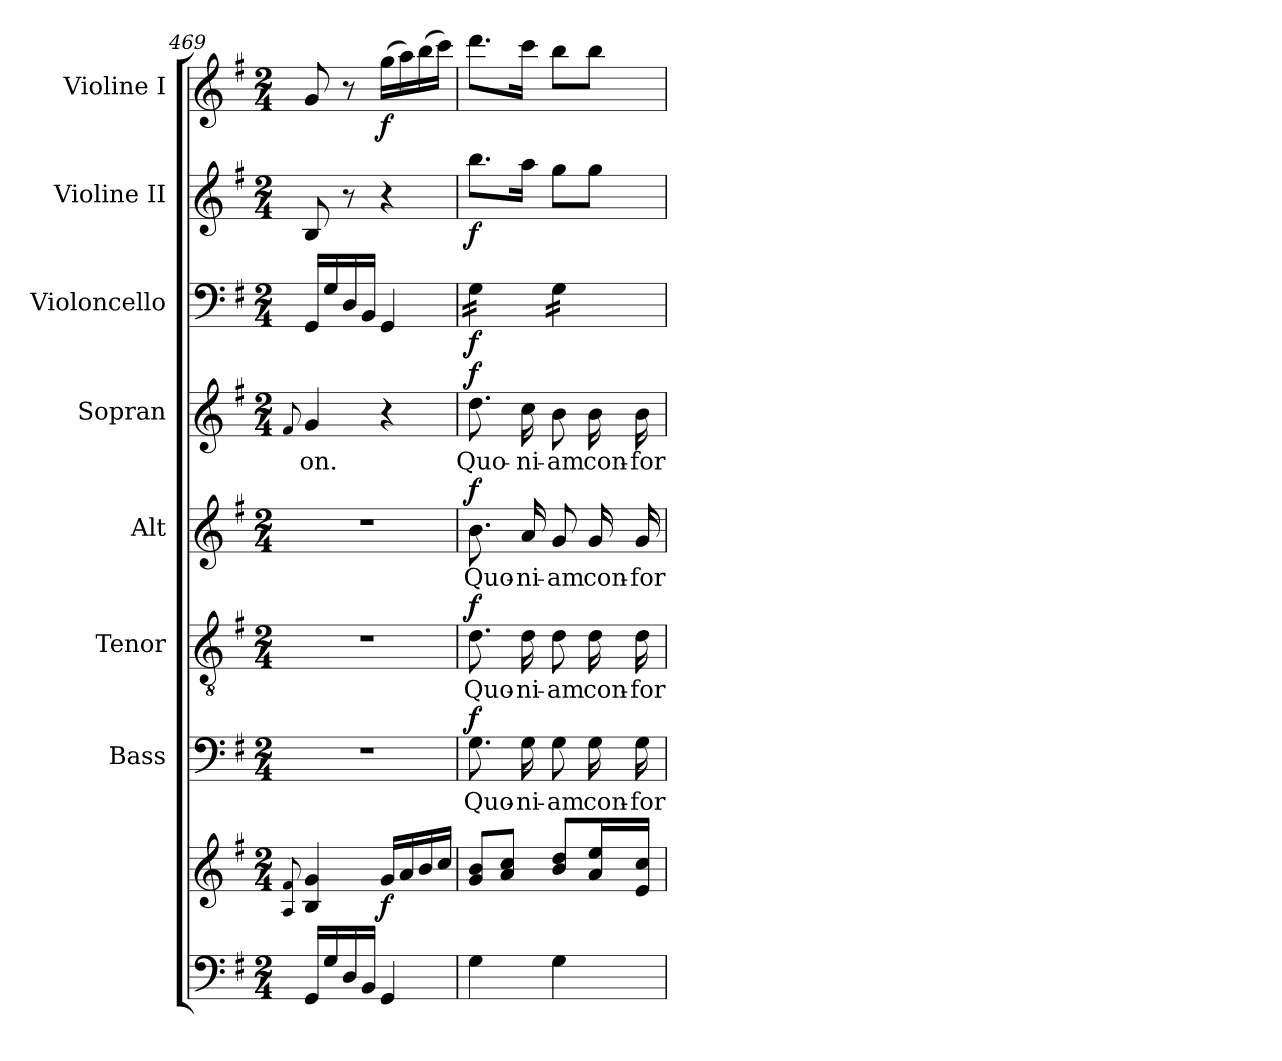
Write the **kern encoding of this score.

**kern	**kern	**dynam	**kern	**text	**dynam	**kern	**text	**dynam	**kern	**text	**dynam	**kern	**text	**dynam	**kern	**dynam	**kern	**dynam	**kern	**dynam
*part8	*part8	*part8	*part7	*part7	*part7	*part6	*part6	*part6	*part5	*part5	*part5	*part4	*part4	*part4	*part3	*part3	*part2	*part2	*part1	*part1
*staff9	*staff8	*staff8/9	*staff7	*staff7	*staff7	*staff6	*staff6	*staff6	*staff5	*staff5	*staff5	*staff4	*staff4	*staff4	*staff3	*staff3	*staff2	*staff2	*staff1	*staff1
*	*	*	*I"Bass	*	*	*I"Tenor	*	*	*I"Alt	*	*	*I"Sopran	*	*	*I"Violoncello	*	*I"Violine II	*	*I"Violine I	*
*	*	*	*I'B.	*	*	*I'T.	*	*	*I'A.	*	*	*I'S.	*	*	*I'Vc.	*	*I'Vl. II	*	*I'Vl. I	*
*clefF4	*clefG2	*	*clefF4	*	*	*clefGv2	*	*	*clefG2	*	*	*clefG2	*	*	*clefF4	*	*clefG2	*	*clefG2	*
*	*	*	*	*	*	*	*	*	*	*	*	*	*	*	*ITrd7c12	*	*	*	*	*
*k[f#]	*k[f#]	*	*k[f#]	*	*	*k[f#]	*	*	*k[f#]	*	*	*k[f#]	*	*	*k[f#]	*	*k[f#]	*	*k[f#]	*
*G:	*G:	*	*G:	*	*	*G:	*	*	*G:	*	*	*G:	*	*	*G:	*	*G:	*	*G:	*
*M2/4	*M2/4	*	*M2/4	*	*	*M2/4	*	*	*M2/4	*	*	*M2/4	*	*	*M2/4	*	*M2/4	*	*M2/4	*
=469	=469	=469	=469	=469	=469	=469	=469	=469	=469	=469	=469	=469	=469	=469	=469	=469	=469	=469	=469	=469
.	8qqA/ 8qqf#/	.	.	.	.	.	.	.	.	.	.	8qqf#/	.	.	.	.	.	.	.	.
!	!	!	!	!	!	!	!	!	!	!	!	!	!LO:LY:b	!	!	!	!	!	!	!
16GG/LL	4B/ 4g/	.	2r	.	.	2r	.	.	2r	.	.	4g/	-on.	.	16GGG/LL	.	8B/	.	8g/	.
16G/	.	.	.	.	.	.	.	.	.	.	.	.	.	.	16GG/	.	.	.	.	.
16D/	.	.	.	.	.	.	.	.	.	.	.	.	.	.	16DD/	.	8r	.	8r	.
16BB/JJ	.	.	.	.	.	.	.	.	.	.	.	.	.	.	16BBB/JJ	.	.	.	.	.
!	!	!LO:DY:b	!	!	!	!	!	!	!	!	!	!	!	!	!	!	!	!	!	!LO:DY:b
4GG/	16g/LL	f	.	.	.	.	.	.	.	.	.	4r	.	.	4GGG/	.	4r	.	(>16gg\LL	f
.	16a/	.	.	.	.	.	.	.	.	.	.	.	.	.	.	.	.	.	16aa\)	.
.	16b/	.	.	.	.	.	.	.	.	.	.	.	.	.	.	.	.	.	(>16bb\	.
.	16cc/JJ	.	.	.	.	.	.	.	.	.	.	.	.	.	.	.	.	.	16ccc\JJ)	.
=470	=470	=470	=470	=470	=470	=470	=470	=470	=470	=470	=470	=470	=470	=470	=470	=470	=470	=470	=470	=470
!	!	!	!	!LO:LY:b	!LO:DY:a	!	!LO:LY:b	!LO:DY:a	!	!LO:LY:b	!LO:DY:a	!	!LO:LY:b	!LO:DY:a	!	!LO:DY:b	!	!LO:DY:b	!	!
*	*	*	*	*	*	*	*	*	*	*	*	*	*	*	*tremolo	*	*	*	*	*
4G\	8g/ 8b/L	.	8.G\	Quo-	f	8.d\	Quo-	f	8.b\	Quo-	f	8.dd\	Quo-	f	16GG\LL	f	8.bb\L	f	8.ddd\L	.
.	.	.	.	.	.	.	.	.	.	.	.	.	.	.	16GG\	.	.	.	.	.
.	8a/ 8cc/J	.	.	.	.	.	.	.	.	.	.	.	.	.	16GG\	.	.	.	.	.
!	!	!	!	!LO:LY:b	!	!	!LO:LY:b	!	!	!LO:LY:b	!	!	!LO:LY:b	!	!	!	!	!	!	!
.	.	.	16G\	-ni-	.	16d\	-ni-	.	16a/	-ni-	.	16cc\	-ni-	.	16GG\JJ	.	16aa\Jk	.	16ccc\Jk	.
!	!	!	!	!LO:LY:b	!	!	!LO:LY:b	!	!	!LO:LY:b	!	!	!LO:LY:b	!	!	!	!	!	!	!
4G\	8b/ 8dd/L	.	8G\	-am	.	8d\	-am	.	8g/	-am	.	8b\	-am	.	16GG\LL	.	8gg\L	.	8bb\L	.
.	.	.	.	.	.	.	.	.	.	.	.	.	.	.	16GG\	.	.	.	.	.
!	!	!	!	!LO:LY:b	!	!	!LO:LY:b	!	!	!LO:LY:b	!	!	!LO:LY:b	!	!	!	!	!	!	!
.	16a/ 16ee/L	.	16G\	con-	.	16d\	con-	.	16g/	con-	.	16b\	con-	.	16GG\	.	8gg\J	.	8bb\J	.
!	!	!	!	!LO:LY:b	!	!	!LO:LY:b	!	!	!LO:LY:b	!	!	!LO:LY:b	!	!	!	!	!	!	!
.	16e/ 16cc/JJ	.	16G\	-for-	.	16d\	-for-	.	16g/	-for-	.	16b\	-for-	.	16GG\JJ	.	.	.	.	.
*	*	*	*	*	*	*	*	*	*	*	*	*	*	*	*Xtremolo	*	*	*	*	*
=	=	=	=	=	=	=	=	=	=	=	=	=	=	=	=	=	=	=	=	=
*-	*-	*-	*-	*-	*-	*-	*-	*-	*-	*-	*-	*-	*-	*-	*-	*-	*-	*-	*-	*-
